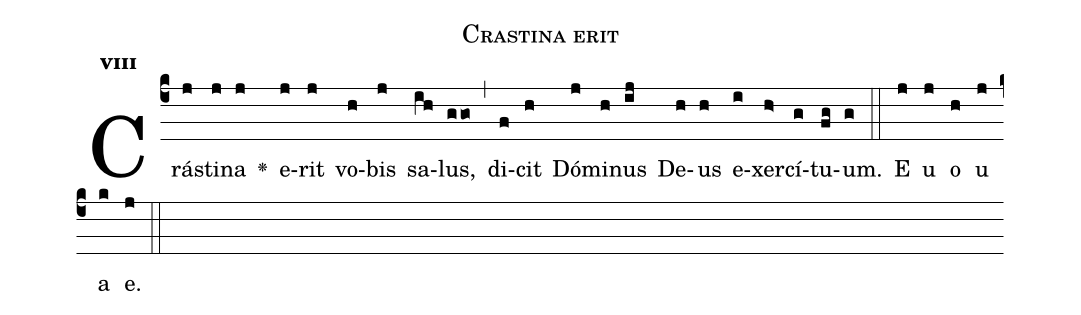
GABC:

name:Crastina erit;
office-part:Antiphona;
mode:8;
%%
initial-style: 1;
name: Crastina erit
book: Antiphonae & Responsoria/Tomus I, p. 74;
occasion: Die 24 Dec;
office-part: Laudes Ant 3;
user-notes: ;
commentary: ;
annotation: 8c;
centering-scheme: english;
fontsize: 12;
font: OFLSortsMillGoudy;
height: 11;
width: 4.5;
%%
(c4)Crá(j)sti(j)na(j) <v>\greheightstar</v>()  e(j)rit(j) vo(h)bis(j) sa(ih)lus,(ggo) (,) di(f)cit(h) Dó(j)mi(h)nus(ij) De(h)us(h) e(i)xer(h>)cí(g)tu(fg)um.(g) (::)
E(j) u(j) o(h) u(j) a(k) e.(j) (::)
